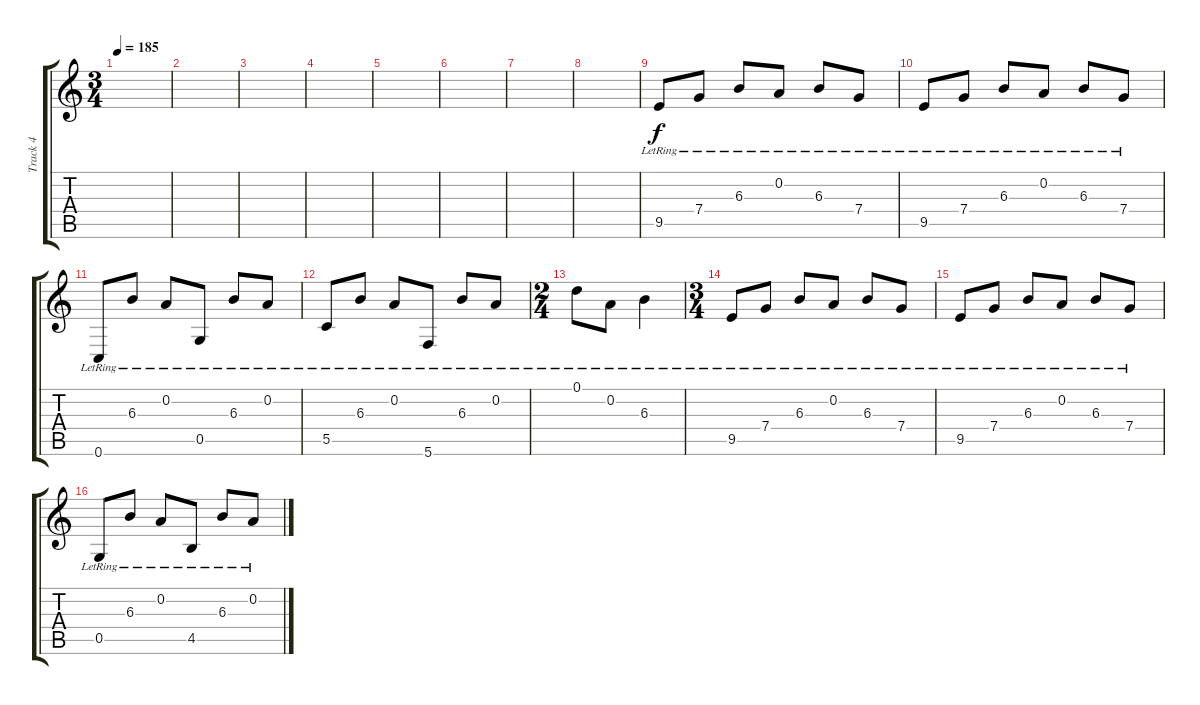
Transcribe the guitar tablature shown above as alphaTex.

\track ("Track 4" "Track 4") {instrument electricguitarclean}
\staff {score tabs}
\tuning (D4 A3 F3 C3 G2 C2) {hide}
\ts (3 4)
\tempo 185
\clef g2
\ks c
|
|
|
|
|
|
|
|
9.5{lr}.8 7.4{lr}.8 6.3{lr}.8 0.2{lr}.8 6.3{lr}.8 7.4{lr}.8 |
9.5{lr}.8 7.4{lr}.8 6.3{lr}.8 0.2{lr}.8 6.3{lr}.8 7.4{lr}.8 |
0.6{lr}.8 6.3{lr}.8 0.2{lr}.8 0.5{lr}.8 6.3{lr}.8 0.2{lr}.8 |
5.5{lr}.8 6.3{lr}.8 0.2{lr}.8 5.6{lr}.8 6.3{lr}.8 0.2{lr}.8 |
\ts (2 4)
0.1{lr}.8 0.2{lr}.8 6.3{lr}.4 |
\ts (3 4)
9.5{lr}.8 7.4{lr}.8 6.3{lr}.8 0.2{lr}.8 6.3{lr}.8 7.4{lr}.8 |
9.5{lr}.8 7.4{lr}.8 6.3{lr}.8 0.2{lr}.8 6.3{lr}.8 7.4{lr}.8 |
0.5{lr}.8 6.3{lr}.8 0.2{lr}.8 4.5{lr}.8 6.3{lr}.8 0.2{lr}.8
